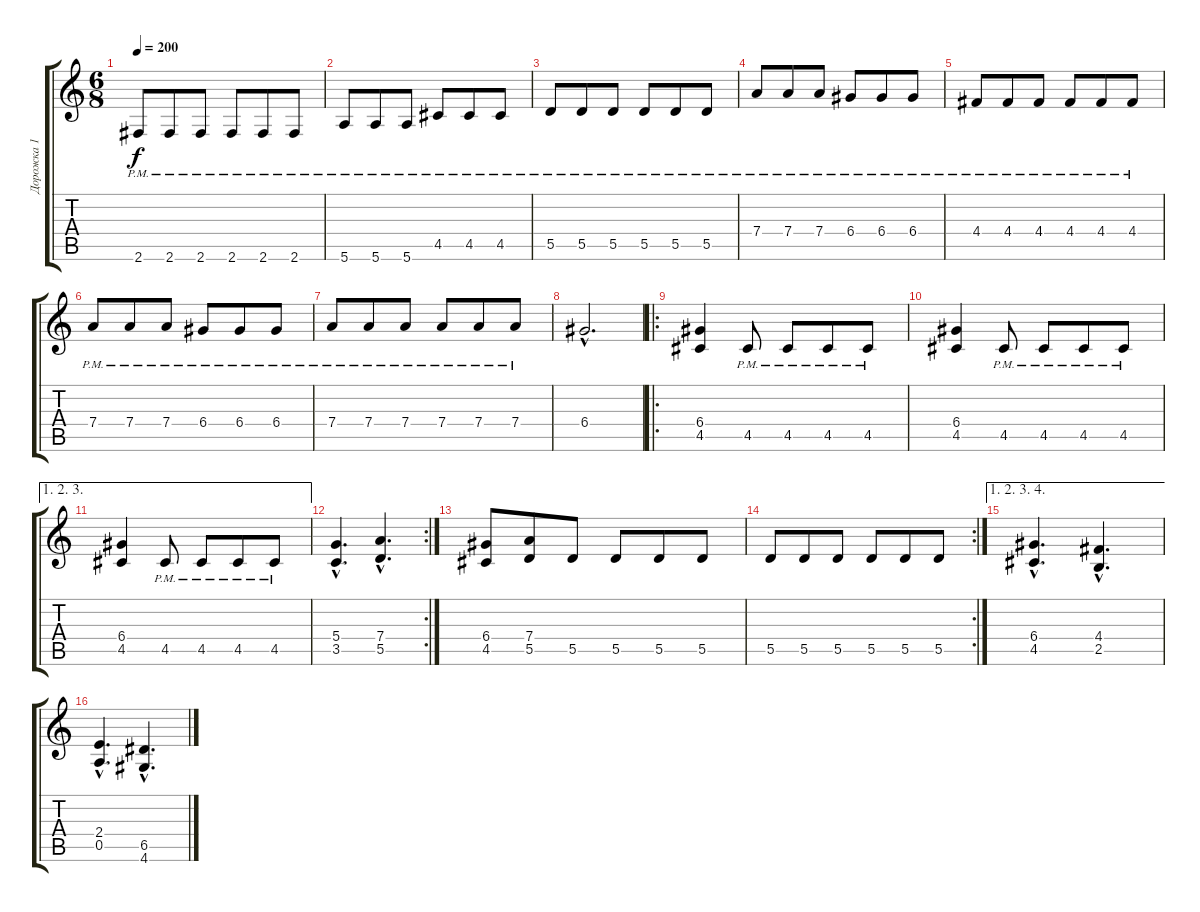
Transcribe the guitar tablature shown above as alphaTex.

\track ("Дорожка 1" "Дорожка 1") {instrument distortionguitar}
\staff {score tabs}
\tuning (E4 B3 G3 D3 A2 E2) {hide}
\ts (6 8)
\tempo 200
\clef g2
\ks c
2.6{pm}.8{dy f instrument distortionguitar} 2.6{pm}.8 2.6{pm}.8 2.6{pm}.8 2.6{pm}.8 2.6{pm}.8 |
5.6{pm}.8 5.6{pm}.8 5.6{pm}.8 4.5{pm}.8 4.5{pm}.8 4.5{pm}.8 |
5.5{pm}.8 5.5{pm}.8 5.5{pm}.8 5.5{pm}.8 5.5{pm}.8 5.5{pm}.8 |
7.4{pm}.8 7.4{pm}.8 7.4{pm}.8 6.4{pm}.8 6.4{pm}.8 6.4{pm}.8 |
4.4{pm}.8 4.4{pm}.8 4.4{pm}.8 4.4{pm}.8 4.4{pm}.8 4.4{pm}.8 |
7.4{pm}.8 7.4{pm}.8 7.4{pm}.8 6.4{pm}.8 6.4{pm}.8 6.4{pm}.8 |
7.4{pm}.8 7.4{pm}.8 7.4{pm}.8 7.4{pm}.8 7.4{pm}.8 7.4{pm}.8 |
6.4{hac}.2{d} |
\ro
(6.4 4.5).4 4.5{pm}.8 4.5{pm}.8 4.5{pm}.8 4.5{pm}.8 |
(6.4 4.5).4 4.5{pm}.8 4.5{pm}.8 4.5{pm}.8 4.5{pm}.8 |
\ae (1 2 3)
(6.4 4.5).4 4.5{pm}.8 4.5{pm}.8 4.5{pm}.8 4.5{pm}.8 |
\rc 2
(5.4{hac} 3.5{hac}).4{d} (7.4{hac} 5.5{hac}).4{d} |
(6.4 4.5).8 (7.4 5.5).8 5.5.8 5.5.8 5.5.8 5.5.8 |
\rc 2
5.5.8 5.5.8 5.5.8 5.5.8 5.5.8 5.5.8 |
\ae (1 2 3 4)
(6.4{hac} 4.5{hac}).4{d} (4.4{hac} 2.5{hac}).4{d} |
(2.4{hac} 0.5{hac}).4{d} (6.5{hac} 4.6{hac}).4{d}
